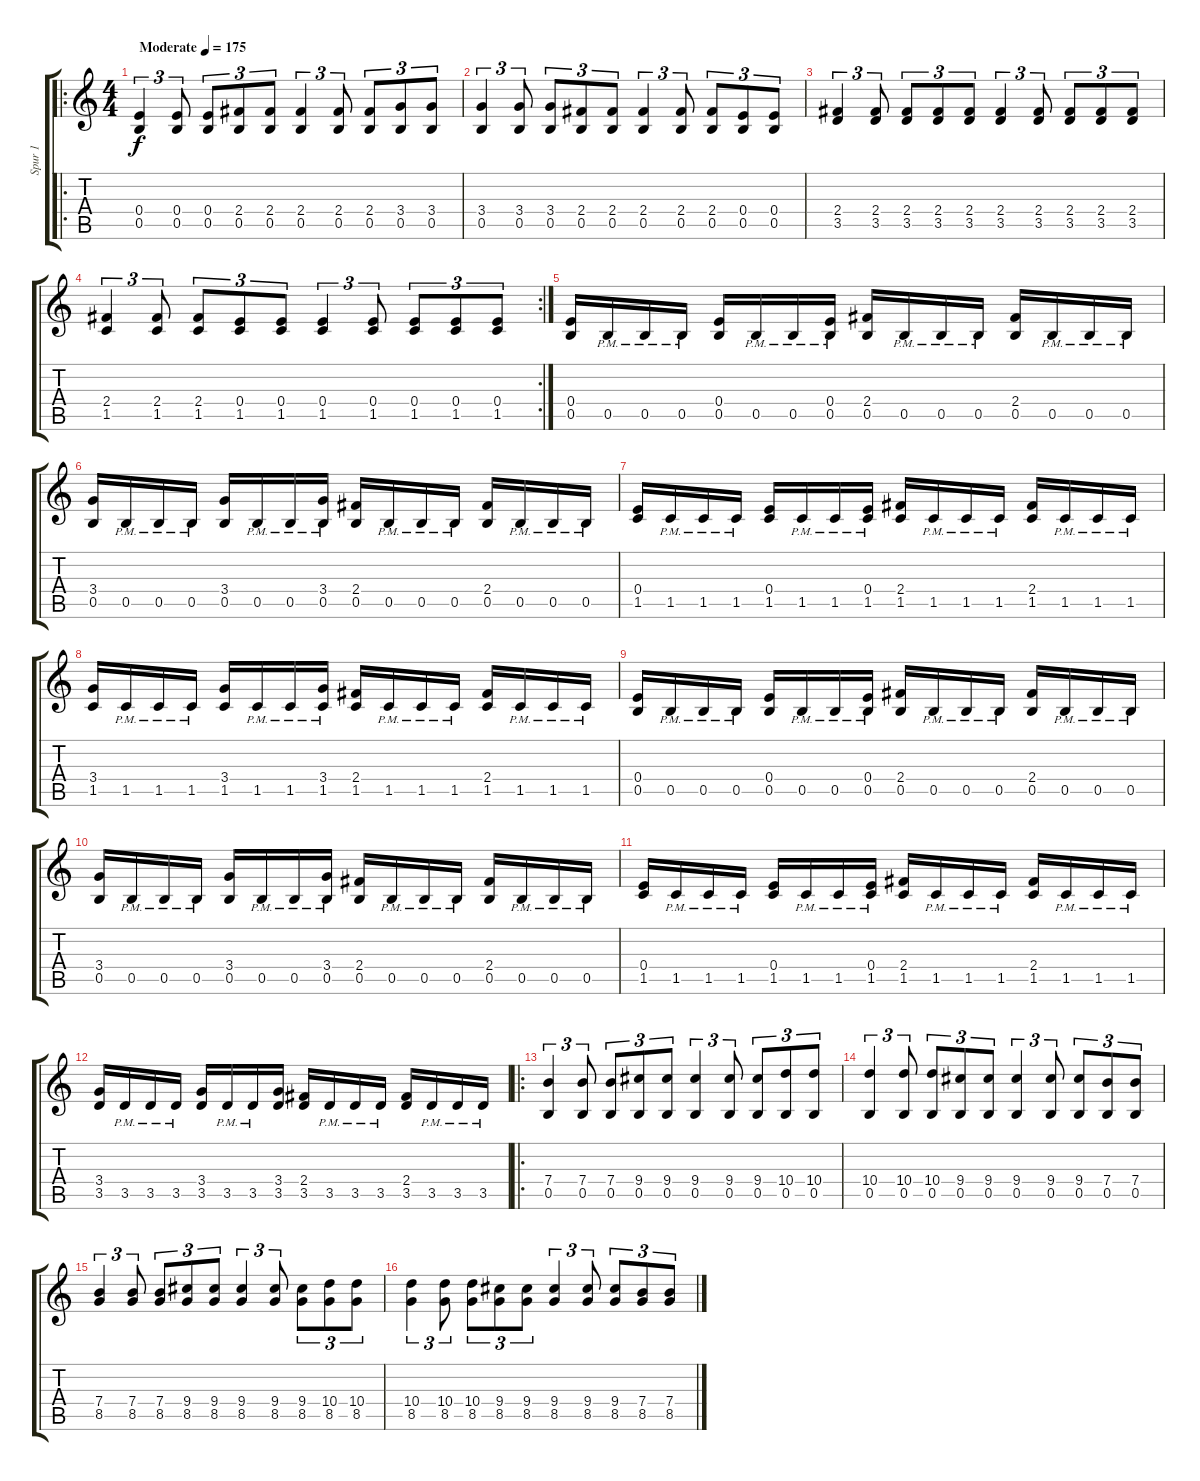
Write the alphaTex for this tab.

\track ("Spur 1" "Spur 1") {instrument distortionguitar}
\staff {score tabs}
\tuning (E4 B3 G3 E3 B2 E2) {hide}
\ro
\ts (4 4)
\tempo (175 "Moderate")
\clef g2
\ks c
(0.4 0.5).4{tu (3 2) dy f instrument distortionguitar} (0.4 0.5).8{tu (3 2)} (0.4 0.5).8{tu (3 2)} (2.4 0.5).8{tu (3 2)} (2.4 0.5).8{tu (3 2)} (2.4 0.5).4{tu (3 2)} (2.4 0.5).8{tu (3 2)} (2.4 0.5).8{tu (3 2)} (3.4 0.5).8{tu (3 2)} (3.4 0.5).8{tu (3 2)} |
(3.4 0.5).4{tu (3 2)} (3.4 0.5).8{tu (3 2)} (3.4 0.5).8{tu (3 2)} (2.4 0.5).8{tu (3 2)} (2.4 0.5).8{tu (3 2)} (2.4 0.5).4{tu (3 2)} (2.4 0.5).8{tu (3 2)} (2.4 0.5).8{tu (3 2)} (0.4 0.5).8{tu (3 2)} (0.4 0.5).8{tu (3 2)} |
(2.4 3.5).4{tu (3 2)} (2.4 3.5).8{tu (3 2)} (2.4 3.5).8{tu (3 2)} (2.4 3.5).8{tu (3 2)} (2.4 3.5).8{tu (3 2)} (2.4 3.5).4{tu (3 2)} (2.4 3.5).8{tu (3 2)} (2.4 3.5).8{tu (3 2)} (2.4 3.5).8{tu (3 2)} (2.4 3.5).8{tu (3 2)} |
\rc 2
(2.4 1.5).4{tu (3 2)} (2.4 1.5).8{tu (3 2)} (2.4 1.5).8{tu (3 2)} (0.4 1.5).8{tu (3 2)} (0.4 1.5).8{tu (3 2)} (0.4 1.5).4{tu (3 2)} (0.4 1.5).8{tu (3 2)} (0.4 1.5).8{tu (3 2)} (0.4 1.5).8{tu (3 2)} (0.4 1.5).8{tu (3 2)} |
(0.4 0.5).16 0.5{pm}.16 0.5{pm}.16 0.5{pm}.16 (0.4 0.5).16 0.5{pm}.16 0.5{pm}.16 (0.4 0.5{pm}).16 (2.4 0.5).16 0.5{pm}.16 0.5{pm}.16 0.5{pm}.16 (2.4 0.5).16 0.5{pm}.16 0.5{pm}.16 0.5{pm}.16 |
(3.4 0.5).16 0.5{pm}.16 0.5{pm}.16 0.5{pm}.16 (3.4 0.5).16 0.5{pm}.16 0.5{pm}.16 (3.4 0.5{pm}).16 (2.4 0.5).16 0.5{pm}.16 0.5{pm}.16 0.5{pm}.16 (2.4 0.5).16 0.5{pm}.16 0.5{pm}.16 0.5{pm}.16 |
(0.4 1.5).16 1.5{pm}.16 1.5{pm}.16 1.5{pm}.16 (0.4 1.5).16 1.5{pm}.16 1.5{pm}.16 (0.4 1.5{pm}).16 (2.4 1.5).16 1.5{pm}.16 1.5{pm}.16 1.5{pm}.16 (2.4 1.5).16 1.5{pm}.16 1.5{pm}.16 1.5{pm}.16 |
(3.4 1.5).16 1.5{pm}.16 1.5{pm}.16 1.5{pm}.16 (3.4 1.5).16 1.5{pm}.16 1.5{pm}.16 (3.4 1.5{pm}).16 (2.4 1.5).16 1.5{pm}.16 1.5{pm}.16 1.5{pm}.16 (2.4 1.5).16 1.5{pm}.16 1.5{pm}.16 1.5{pm}.16 |
(0.4 0.5).16 0.5{pm}.16 0.5{pm}.16 0.5{pm}.16 (0.4 0.5).16 0.5{pm}.16 0.5{pm}.16 (0.4 0.5{pm}).16 (2.4 0.5).16 0.5{pm}.16 0.5{pm}.16 0.5{pm}.16 (2.4 0.5).16 0.5{pm}.16 0.5{pm}.16 0.5{pm}.16 |
(3.4 0.5).16 0.5{pm}.16 0.5{pm}.16 0.5{pm}.16 (3.4 0.5).16 0.5{pm}.16 0.5{pm}.16 (3.4 0.5{pm}).16 (2.4 0.5).16 0.5{pm}.16 0.5{pm}.16 0.5{pm}.16 (2.4 0.5).16 0.5{pm}.16 0.5{pm}.16 0.5{pm}.16 |
(0.4 1.5).16 1.5{pm}.16 1.5{pm}.16 1.5{pm}.16 (0.4 1.5).16 1.5{pm}.16 1.5{pm}.16 (0.4 1.5{pm}).16 (2.4 1.5).16 1.5{pm}.16 1.5{pm}.16 1.5{pm}.16 (2.4 1.5).16 1.5{pm}.16 1.5{pm}.16 1.5{pm}.16 |
(3.4 3.5).16 3.5{pm}.16 3.5{pm}.16 3.5{pm}.16 (3.4 3.5).16 3.5{pm}.16 3.5{pm}.16 (3.4 3.5).16 (2.4 3.5).16 3.5{pm}.16 3.5{pm}.16 3.5{pm}.16 (2.4 3.5).16 3.5{pm}.16 3.5{pm}.16 3.5{pm}.16 |
\ro
(7.4 0.5).4{tu (3 2)} (7.4 0.5).8{tu (3 2)} (7.4 0.5).8{tu (3 2)} (9.4 0.5).8{tu (3 2)} (9.4 0.5).8{tu (3 2)} (9.4 0.5).4{tu (3 2)} (9.4 0.5).8{tu (3 2)} (9.4 0.5).8{tu (3 2)} (10.4 0.5).8{tu (3 2)} (10.4 0.5).8{tu (3 2)} |
(10.4 0.5).4{tu (3 2)} (10.4 0.5).8{tu (3 2)} (10.4 0.5).8{tu (3 2)} (9.4 0.5).8{tu (3 2)} (9.4 0.5).8{tu (3 2)} (9.4 0.5).4{tu (3 2)} (9.4 0.5).8{tu (3 2)} (9.4 0.5).8{tu (3 2)} (7.4 0.5).8{tu (3 2)} (7.4 0.5).8{tu (3 2)} |
(7.4 8.5).4{tu (3 2)} (7.4 8.5).8{tu (3 2)} (7.4 8.5).8{tu (3 2)} (9.4 8.5).8{tu (3 2)} (9.4 8.5).8{tu (3 2)} (9.4 8.5).4{tu (3 2)} (9.4 8.5).8{tu (3 2)} (9.4 8.5).8{tu (3 2)} (10.4 8.5).8{tu (3 2)} (10.4 8.5).8{tu (3 2)} |
(10.4 8.5).4{tu (3 2)} (10.4 8.5).8{tu (3 2)} (10.4 8.5).8{tu (3 2)} (9.4 8.5).8{tu (3 2)} (9.4 8.5).8{tu (3 2)} (9.4 8.5).4{tu (3 2)} (9.4 8.5).8{tu (3 2)} (9.4 8.5).8{tu (3 2)} (7.4 8.5).8{tu (3 2)} (7.4 8.5).8{tu (3 2)}
